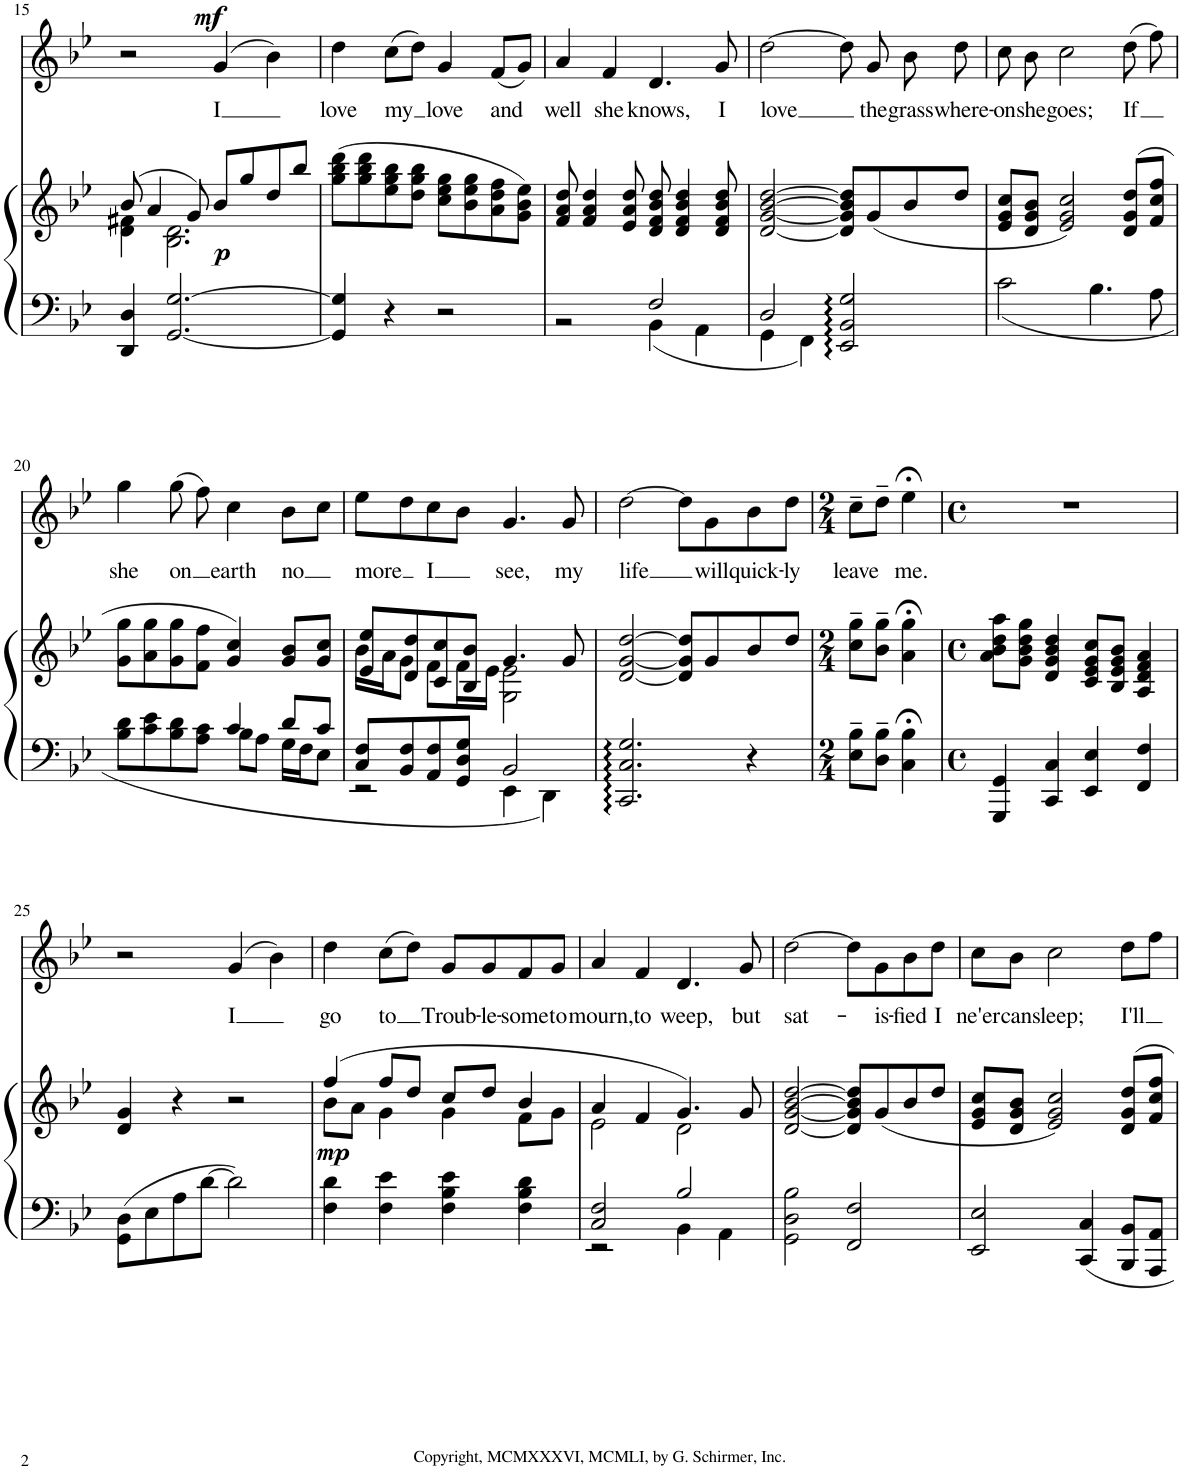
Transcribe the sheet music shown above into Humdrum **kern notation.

**kern	**kern	**dynam	**kern	**text	**dynam
*part2	*part2	*part2	*part1	*part1	*part1
*staff3	*staff2	*staff2/3	*staff1	*staff1	*staff1
*I"Piano	*	*	*I"Flute	*	*
*I'Pno	*	*	*I'Fl	*	*
!!LO:PB:g=z
*clefF4	*clefG2	*	*clefG2	*	*
*k[b-e-]	*k[b-e-]	*	*k[b-e-]	*	*
*M4/4	*M4/4	*	*M4/4	*	*
*met(c)	*met(c)	*	*met(c)	*	*
=15	=15	=15	=15	=15	=15
*	*^	*	*	*	*
4DD/ 4D/	(8b-/	4d\ 4f#X\	.	2r	.	.
.	4a/	.	.	.	.	.
[2.GG/ [2.G/	.	2.B-\ 2.d\	.	.	.	.
.	8g/)	.	.	.	.	.
!	!	!	!LO:DY:b	!	!LO:LY:b	!LO:DY:a
.	8b-/L	.	p	(4g/	I	mf
.	8gg/	.	.	.	.	.
.	8dd/	.	.	4b-\)	.	.
.	8bb-/J	.	.	.	.	.
*	*v	*v	*	*	*	*
=16	=16	=16	=16	=16	=16
!	!	!	!	!LO:LY:b	!
4GG/] 4G/]	(8gg\ 8bb-\ 8ddd\L	.	4dd\	love	.
.	8gg\ 8bb-\ 8ddd\	.	.	.	.
!	!	!	!	!LO:LY:b	!
4r	8ee-\ 8gg\ 8bb-\	.	(8cc\L	my	.
.	8dd\ 8gg\ 8bb-\J	.	8dd\J)	.	.
!	!	!	!	!LO:LY:b	!
2r	8cc\ 8ee-\ 8gg\L	.	4g/	love	.
.	8b-\ 8ee-\ 8gg\	.	.	.	.
!	!	!	!	!LO:LY:b	!
.	8a\ 8dd\ 8ff\	.	(8f/L	and	.
.	8g\ 8b-\ 8ee-\J)	.	8g/J)	.	.
=17	=17	=17	=17	=17	=17
*^	*	*	*	*	*
!	!	!	!	!	!LO:LY:b	!
2ryy	2r	8f/ 8a/ 8dd/	.	4a/	well	.
.	.	4f/ 4a/ 4dd/	.	.	.	.
!	!	!	!	!	!LO:LY:b	!
.	.	.	.	4f/	she	.
.	.	8e-/ 8a/ 8dd/	.	.	.	.
!	!	!	!	!	!LO:LY:b	!
2F/	4BB-\	8d/ 8f/ 8b-/ 8dd/	.	4.d/	knows,	.
.	.	4d/ 4f/ 4b-/ 4dd/	.	.	.	.
.	4AA\	.	.	.	.	.
!	!	!	!	!	!LO:LY:b	!
.	.	8d/ 8f/ 8b-/ 8dd/	.	8g/	I	.
=18	=18	=18	=18	=18	=18	=18
!	!	!	!	!	!LO:LY:b	!
2D/	4GG\	[2d/ [2g/ [2b-/ [2dd/	.	[2dd\	love	.
.	4FF\	.	.	.	.	.
2EE-/:: 2BB-/:: 2G/::	2ryy	8d/] 8g/] 8b-/] 8dd/]L	.	8dd\]	.	.
!	!	!	!	!	!LO:LY:b	!
.	.	(8g/	.	8g/	the	.
!	!	!	!	!	!LO:LY:b	!
.	.	8b-/	.	8b-\	grass	.
!	!	!	!	!	!LO:LY:b	!
.	.	8dd/J	.	8dd\	where-	.
*v	*v	*	*	*	*	*
=19	=19	=19	=19	=19	=19
!	!	!	!	!LO:LY:b	!
2c\	8e-/ 8g/ 8cc/L	.	8cc\	-on	.
!	!	!	!	!LO:LY:b	!
.	8d/ 8g/ 8b-/J	.	8b-\	she	.
!	!	!	!	!LO:LY:b	!
.	2e-/ 2g/ 2cc/)	.	2cc\	goes;	.
4.B-\	.	.	.	.	.
!	!	!	!	!LO:LY:b	!
.	(8d/ 8g/ 8dd/L	.	(8dd\	If	.
8A\	8f/ 8cc/ 8ff/J	.	8ff\)	.	.
!!LO:LB:g=z
=20	=20	=20	=20	=20	=20
*^	*	*	*	*	*
!	!	!	!	!	!LO:LY:b	!
8B-\ 8d\L	2ryy	8g\ 8gg\L	.	4gg\	she	.
8c\ 8e-\	.	8a\ 8gg\	.	.	.	.
!	!	!	!	!	!LO:LY:b	!
8B-\ 8d\	.	8g\ 8gg\	.	(8gg\	on	.
8A\ 8c\J	.	8f\ 8ff\J	.	8ff\)	.	.
!	!	!	!	!	!LO:LY:b	!
4c/	8B-\L	4g/ 4cc/)	.	4cc\	earth	.
.	8A\J	.	.	.	.	.
!	!	!	!	!	!LO:LY:b	!
8d/L	16G\LL	8g/ 8b-/L	.	8b-\L	no	.
.	16F\J	.	.	.	.	.
8c/J	8E-\J	8g/ 8cc/J	.	8cc\J	.	.
=21	=21	=21	=21	=21	=21	=21
*	*	*^	*	*	*	*
!	!	!	!	!	!	!LO:LY:b	!
8C/ 8F/L	2r	8e-/ 8ee-/L	16b-\LL	.	8ee-\L	more	.
.	.	.	16a\J	.	.	.	.
8BB-/ 8F/	.	8d/ 8dd/	8g\J	.	8dd\	.	.
!	!	!	!	!	!	!LO:LY:b	!
8AA/ 8F/	.	8c/ 8cc/	8f\L	.	8cc\	I	.
8GG/ 8D/ 8G/J	.	8B-/ 8b-/J	16f\L	.	8b-\J	.	.
.	.	.	16e-\JJ	.	.	.	.
!	!	!	!	!	!	!LO:LY:b	!
2BB-/	4EE-\	4.g/	2G\ 2e-\	.	4.g/	see,	.
.	4DD\	.	.	.	.	.	.
!	!	!	!	!	!	!LO:LY:b	!
.	.	8g/	.	.	8g/	my	.
*v	*v	*	*	*	*	*	*
*	*v	*v	*	*	*	*
=22	=22	=22	=22	=22	=22
!	!	!	!	!LO:LY:b	!
2.CC/:: 2.C/:: 2.G/::	[2d/ [2g/ [2dd/	.	[2dd\	life	.
.	8d/] 8g/] 8dd/]L	.	8dd\L]	.	.
!	!	!	!	!LO:LY:b	!
.	8g/	.	8g\	will	.
!	!	!	!	!LO:LY:b	!
4r	8b-/	.	8b-\	quick-	.
!	!	!	!	!LO:LY:b	!
.	8dd/J	.	8dd\J	-ly	.
=23	=23	=23	=23	=23	=23
*M2/4	*M2/4	*	*M2/4	*	*
!	!	!	!	!LO:LY:b	!
8E-\~ 8B-\~L	8cc\~ 8gg\~L	.	8cc~\L	leave	.
8D\~ 8B-\~J	8b-\~ 8gg\~J	.	8dd~\J	.	.
!	!	!	!	!LO:LY:b	!
4C\;< 4B-\;<	4a\;< 4gg\;<	.	4ee-;<\	me.	.
=24	=24	=24	=24	=24	=24
*M4/4	*M4/4	*	*M4/4	*	*
*met(c)	*met(c)	*	*met(c)	*	*
4GGG/ 4GG/	8a\ 8b-\ 8dd\ 8aa\L	.	1r	.	.
.	8g\ 8b-\ 8dd\ 8gg\J	.	.	.	.
4CC/ 4C/	4d/ 4g/ 4b-/ 4dd/	.	.	.	.
4EE-/ 4E-/	8c/ 8e-/ 8g/ 8cc/L	.	.	.	.
.	8B-/ 8e-/ 8g/ 8b-/J	.	.	.	.
4FF/ 4F/	4A/ 4d/ 4f/ 4a/	.	.	.	.
!!LO:LB:g=z
=25	=25	=25	=25	=25	=25
8GG\ 8D\L	4d/ 4g/	.	2r	.	.
8E-\	.	.	.	.	.
8A\	4r	.	.	.	.
[8d\J	.	.	.	.	.
!	!	!	!	!LO:LY:b	!
2d\]	2r	.	(4g/	I	.
.	.	.	4b-\)	.	.
=26	=26	=26	=26	=26	=26
*	*^	*	*	*	*
!	!	!	!LO:DY:b	!	!LO:LY:b	!
4F\ 4d\	(4ff/	8b-\L	mp	4dd\	go	.
.	.	8a\J	.	.	.	.
!	!	!	!	!	!LO:LY:b	!
4F\ 4e-\	8ff/L	4g\	.	(8cc\L	to	.
.	8dd/J	.	.	8dd\J)	.	.
!	!	!	!	!	!LO:LY:b	!
4F\ 4B-\ 4e-\	8cc/L	4g\	.	8g/L	Troub-	.
!	!	!	!	!	!LO:LY:b	!
.	8dd/J	.	.	8g/	-le-	.
!	!	!	!	!	!LO:LY:b	!
4F\ 4B-\ 4d\	4b-/	8f\L	.	8f/	-some	.
!	!	!	!	!	!LO:LY:b	!
.	.	8g\J	.	8g/J	to	.
=27	=27	=27	=27	=27	=27	=27
*^	*	*	*	*	*	*
!	!	!	!	!	!	!LO:LY:b	!
2C/ 2F/	2r	4a/	2e-\	.	4a/	mourn,	.
!	!	!	!	!	!	!LO:LY:b	!
.	.	4f/	.	.	4f/	to	.
!	!	!	!	!	!	!LO:LY:b	!
2B-/	4BB-\	4.g/)	2d\	.	4.d/	weep,	.
.	4AA\	.	.	.	.	.	.
!	!	!	!	!	!	!LO:LY:b	!
.	.	8g/	.	.	8g/	but	.
*v	*v	*	*	*	*	*	*
*	*v	*v	*	*	*	*
=28	=28	=28	=28	=28	=28
!	!	!	!	!LO:LY:b	!
2GG\ 2D\ 2B-\	[2d/ [2g/ [2b-/ [2dd/	.	[2dd\	sat-	.
2FF/ 2F/	8d/] 8g/] 8b-/] 8dd/]L	.	8dd\L]	.	.
!	!	!	!	!LO:LY:b	!
.	(8g/	.	8g\	-is-	.
!	!	!	!	!LO:LY:b	!
.	8b-/	.	8b-\	-fied	.
!	!	!	!	!LO:LY:b	!
.	8dd/J	.	8dd\J	I	.
=29	=29	=29	=29	=29	=29
!	!	!	!	!LO:LY:b	!
2EE-/ 2E-/	8e-/ 8g/ 8cc/L	.	8cc\L	ne'er	.
!	!	!	!	!LO:LY:b	!
.	8d/ 8g/ 8b-/J	.	8b-\J	can	.
!	!	!	!	!LO:LY:b	!
.	2e-/ 2g/ 2cc/)	.	2cc\	sleep;	.
4CC/ 4C/	.	.	.	.	.
!	!	!	!	!LO:LY:b	!
8BBB-/ 8BB-/L	8d/ 8g/ 8dd/L	.	8dd\L	I'll	.
8AAA/ 8AA/J	8f/ 8cc/ 8ff/J	.	8ff\J	.	.
=	=	=	=	=	=
*-	*-	*-	*-	*-	*-
